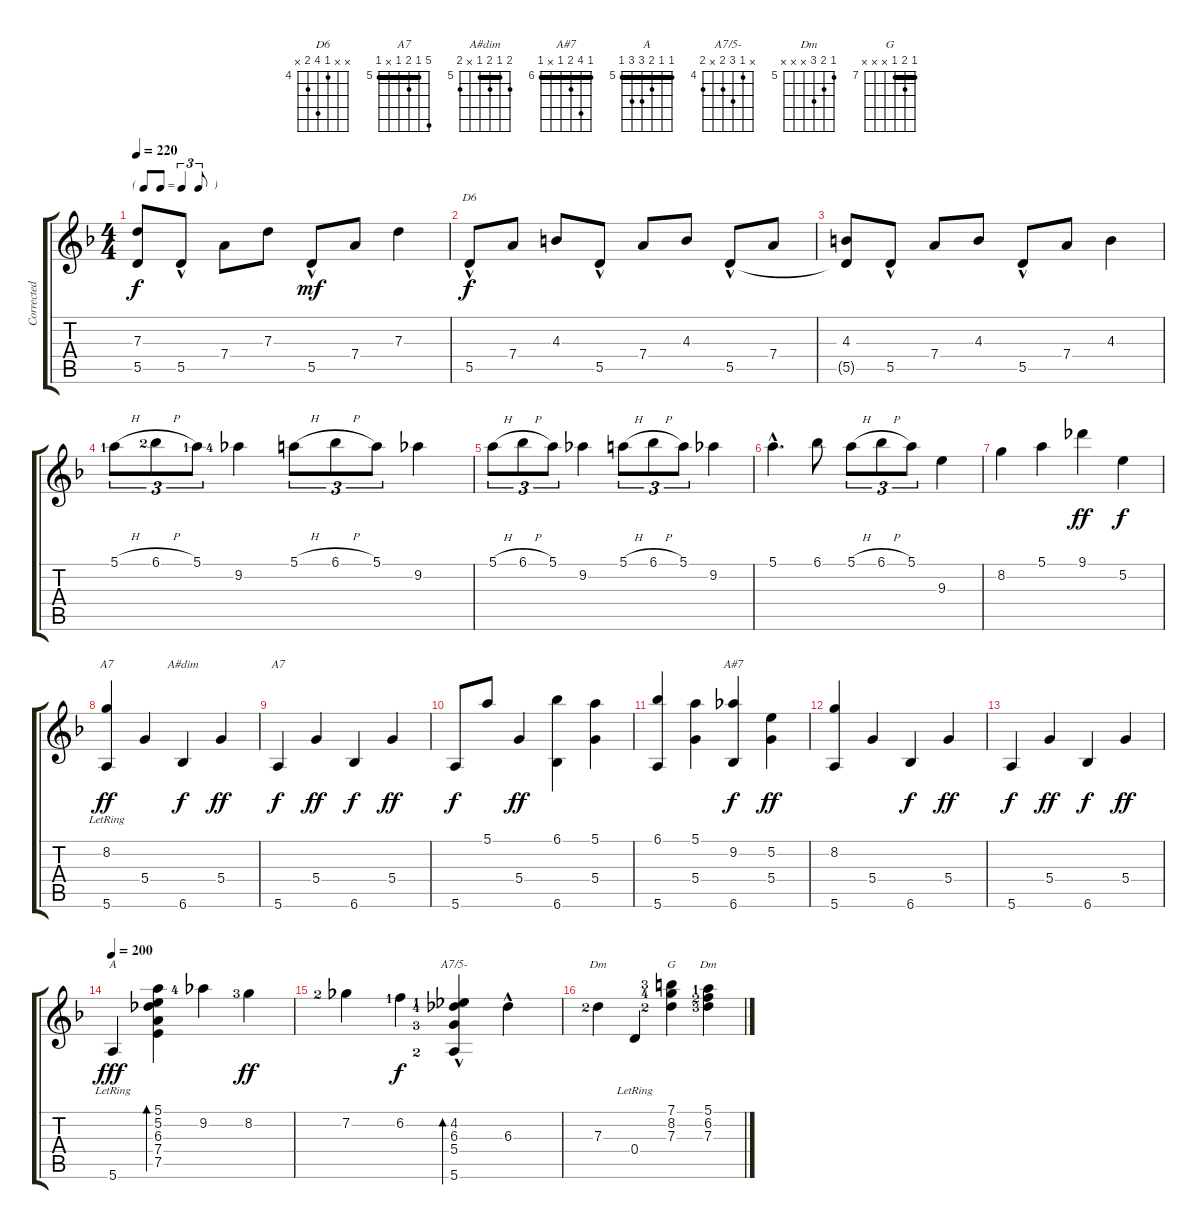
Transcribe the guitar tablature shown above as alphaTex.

\track ("Corrected version" "Corrected ") {instrument electricguitarjazz}
\staff {score tabs}
\tuning (E4 B3 G3 D3 A2 E2) {hide}
\chord ("D6" x x 4 7 5 x) {firstfret 4}
\chord ("A7" x 8 6 5 x 5) {firstfret 5 barre 5}
\chord ("A#dim" 6 5 6 5 x 6) {firstfret 5 barre 5}
\chord ("A7" 9 5 6 5 x 5) {firstfret 5 barre 5}
\chord ("A#7" 6 9 7 6 x 6) {firstfret 6 barre 6}
\chord ("A" 5 5 6 7 7 5) {firstfret 5 barre 5}
\chord ("A7/5-" x 4 6 5 x 5) {firstfret 4}
\chord ("Dm" x x x x x x)
\chord ("G" 7 8 7 x x x) {firstfret 7 barre 7}
\chord ("Dm" 5 6 7 x x x) {firstfret 5}
\ts (4 4)
\tf triplet8th
\tempo 220
\clef g2
\ks dminor
(7.3 5.5{t}).8{dy f} 5.5{hac}.8 7.4.8 7.3.8 5.5{hac}.8{dy mf} 7.4.8 7.3.4 |
5.5{hac}.8{ch "D6" dy f} 7.4.8 4.3.8 5.5{hac}.8 7.4.8 4.3.8 5.5{hac}.8 7.4.8 |
(4.3 5.5{t}).8 5.5{hac}.8 7.4.8 4.3.8 5.5{hac}.8 7.4.8 4.3.4 |
5.1{h lf 2}.8{tu (3 2)} 6.1{h lf 3}.8{tu (3 2)} 5.1{lf 2}.8{tu (3 2)} 9.2{lf 5}.4 5.1{h}.8{tu (3 2)} 6.1{h}.8{tu (3 2)} 5.1.8{tu (3 2)} 9.2.4 |
5.1{h}.8{tu (3 2)} 6.1{h}.8{tu (3 2)} 5.1.8{tu (3 2)} 9.2.4 5.1{h}.8{tu (3 2)} 6.1{h}.8{tu (3 2)} 5.1.8{tu (3 2)} 9.2.4 |
5.1{hac}.4{d} 6.1.8 5.1{h}.8{tu (3 2)} 6.1{h}.8{tu (3 2)} 5.1.8{tu (3 2)} 9.3.4 |
8.2.4 5.1.4 9.1.4{dy ff} 5.2.4{dy f} |
(8.2{lr} 5.6).4{ch "A7" dy ff} 5.4.4 6.6.4{ch "A#dim" dy f} 5.4.4{dy ff} |
5.6.4{ch "A7" dy f} 5.4.4{dy ff} 6.6.4{dy f} 5.4.4{dy ff} |
5.6.8{dy f} 5.1.8 5.4.4{dy ff} (6.1 6.6).4 (5.1 5.4).4 |
(6.1 5.6).4 (5.1 5.4).4 (9.2 6.6).4{ch "A#7" dy f} (5.2 5.4).4{dy ff} |
(8.2 5.6).4 5.4.4 6.6.4{dy f} 5.4.4{dy ff} |
5.6.4{dy f} 5.4.4{dy ff} 6.6.4{dy f} 5.4.4{dy ff} |
\tempo 200
5.6{lr}.4{ch "A" dy fff} (5.1 5.2 6.3 7.4 7.5).4{bd 60} 9.2{lf 5}.4 8.2{lf 4}.4{dy ff} |
7.2{lf 3}.4 6.2{lf 2}.4{dy f} (4.2{hac lf 2} 6.3{lf 5} 5.4{lf 4} 5.6{hac lf 3}).4{bd 120 ch "A7/5-"} 6.3{hac}.4 |
7.3{lf 3}.4{ch "Dm"} 0.4{lr}.4 (7.1{lf 4} 8.2{lf 5} 7.3{lf 3}).4{ch "G"} (5.1{lf 2} 6.2{lf 3} 7.3{lf 4}).4{ch "Dm"}
